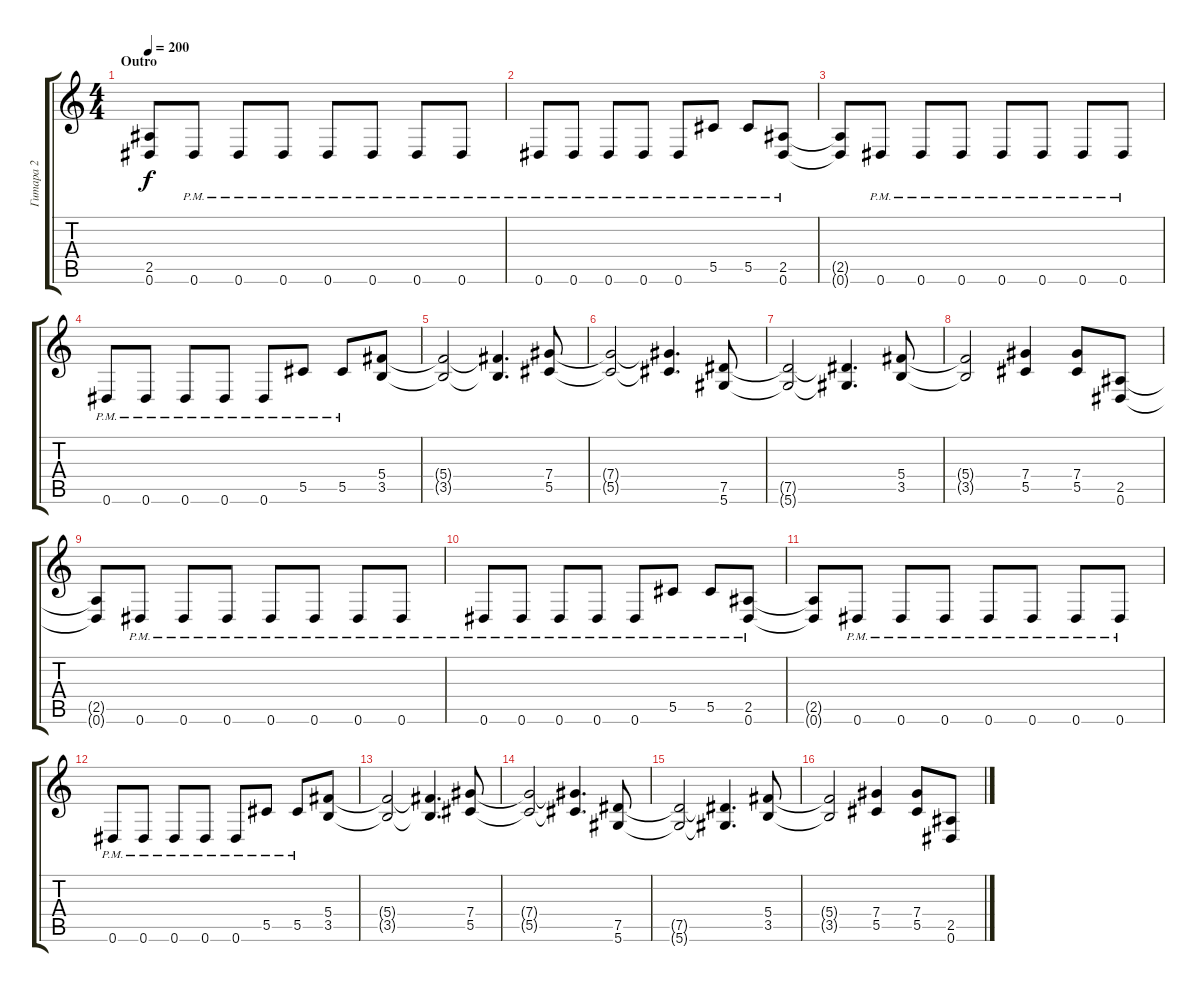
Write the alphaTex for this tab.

\track ("Гитара 2" "Гитара 2") {instrument distortionguitar}
\staff {score tabs}
\tuning (Eb4 Bb3 Gb3 Db3 Ab2 Eb2) {hide}
\ts (4 4)
\section ("" "Outro")
\tempo 200
\clef g2
\ks c
(2.5{t} 0.6{t}).8{dy f} 0.6{pm}.8 0.6{pm}.8 0.6{pm}.8 0.6{pm}.8 0.6{pm}.8 0.6{pm}.8 0.6{pm}.8 |
0.6{pm}.8 0.6{pm}.8 0.6{pm}.8 0.6{pm}.8 0.6{pm}.8 5.5{pm}.8 5.5{pm}.8 (2.5 0.6{pm}).8 |
(2.5{t} 0.6{t}).8 0.6{pm}.8 0.6{pm}.8 0.6{pm}.8 0.6{pm}.8 0.6{pm}.8 0.6{pm}.8 0.6{pm}.8 |
0.6{pm}.8 0.6{pm}.8 0.6{pm}.8 0.6{pm}.8 0.6{pm}.8 5.5{pm}.8 5.5{pm}.8 (5.4 3.5).8 |
(5.4{t} 3.5{t}).2 (5.4{t} 3.5{t}).4{d} (7.4 5.5).8 |
(7.4{t} 5.5{t}).2 (7.4{t} 5.5{t}).4{d} (7.5 5.6).8 |
(7.5{t} 5.6{t}).2 (7.5{t} 5.6{t}).4{d} (5.4 3.5).8 |
(5.4{t} 3.5{t}).2 (7.4 5.5).4 (7.4 5.5).8 (2.5 0.6).8 |
(2.5{t} 0.6{t}).8 0.6{pm}.8 0.6{pm}.8 0.6{pm}.8 0.6{pm}.8 0.6{pm}.8 0.6{pm}.8 0.6{pm}.8 |
0.6{pm}.8 0.6{pm}.8 0.6{pm}.8 0.6{pm}.8 0.6{pm}.8 5.5{pm}.8 5.5{pm}.8 (2.5 0.6{pm}).8 |
(2.5{t} 0.6{t}).8 0.6{pm}.8 0.6{pm}.8 0.6{pm}.8 0.6{pm}.8 0.6{pm}.8 0.6{pm}.8 0.6{pm}.8 |
0.6{pm}.8 0.6{pm}.8 0.6{pm}.8 0.6{pm}.8 0.6{pm}.8 5.5{pm}.8 5.5{pm}.8 (5.4 3.5).8 |
(5.4{t} 3.5{t}).2 (5.4{t} 3.5{t}).4{d} (7.4 5.5).8 |
(7.4{t} 5.5{t}).2 (7.4{t} 5.5{t}).4{d} (7.5 5.6).8 |
(7.5{t} 5.6{t}).2 (7.5{t} 5.6{t}).4{d} (5.4 3.5).8 |
(5.4{t} 3.5{t}).2 (7.4 5.5).4 (7.4 5.5).8 (2.5 0.6).8
